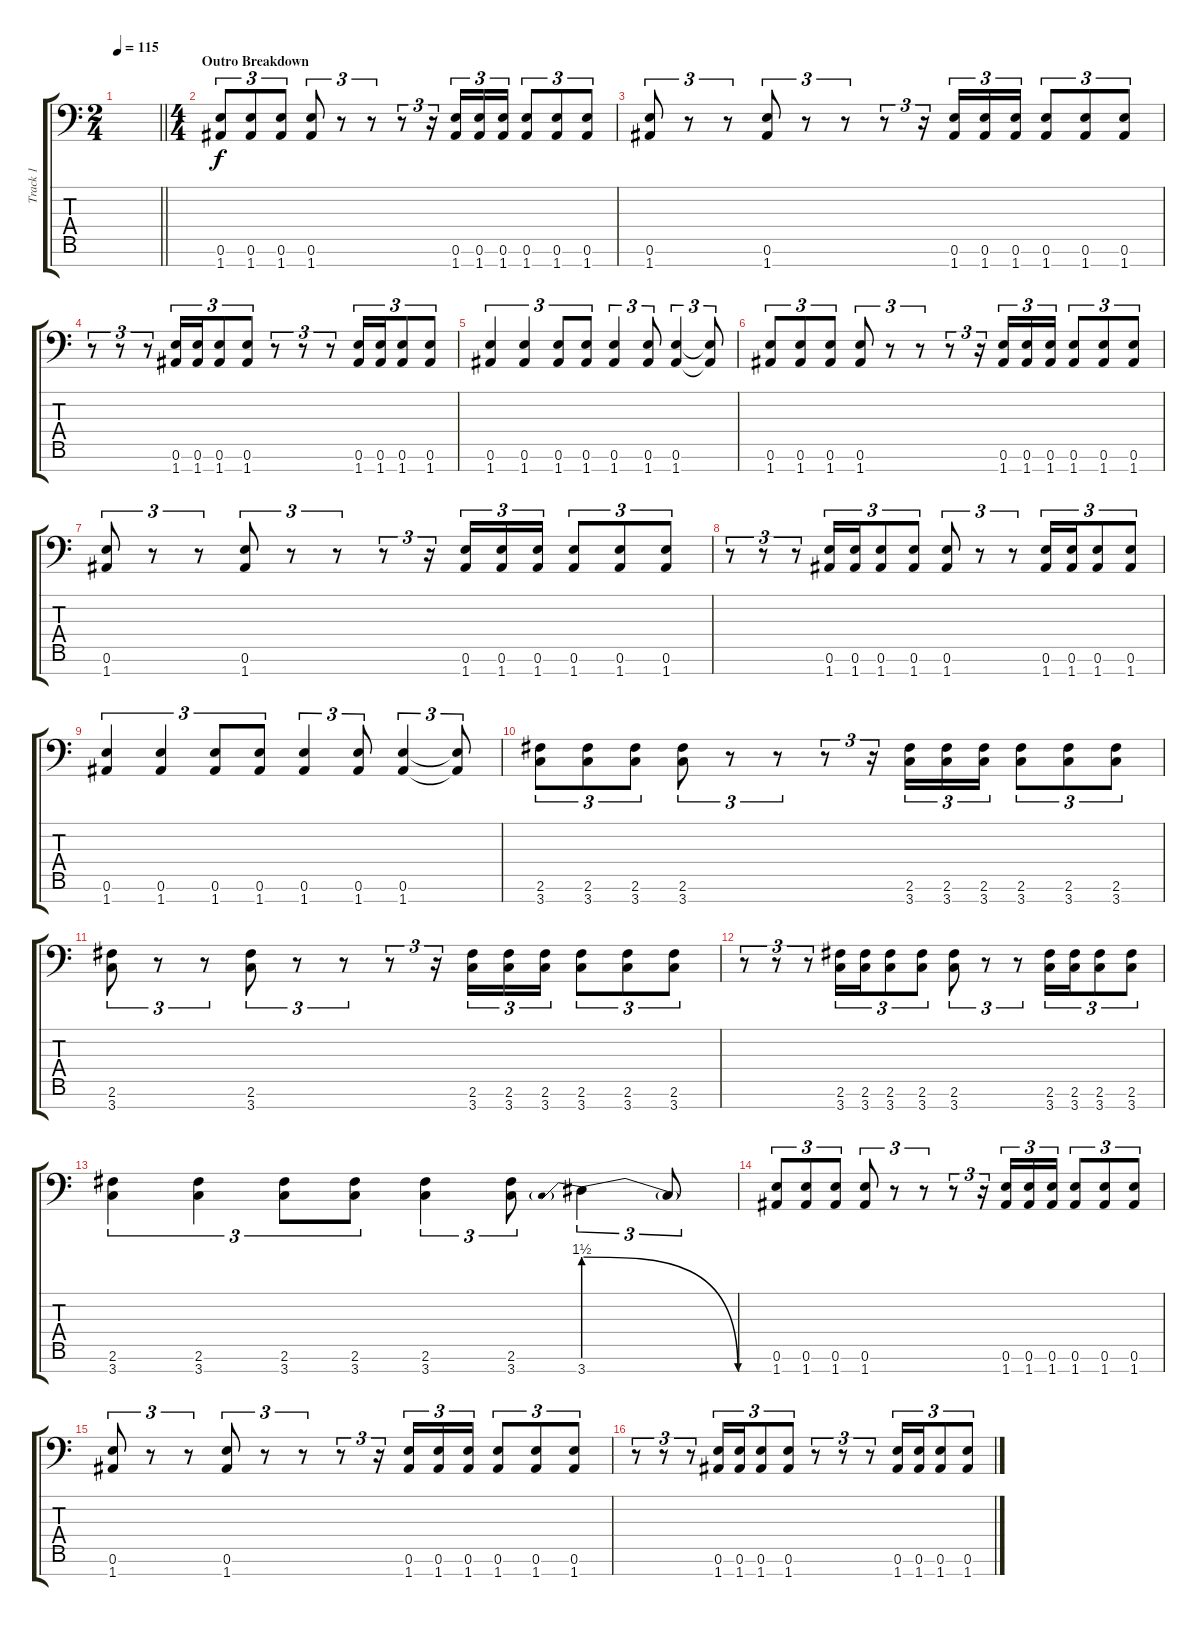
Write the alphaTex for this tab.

\track ("Track 1" "Track 1") {instrument distortionguitar}
\staff {score tabs}
\tuning (E4 B3 G3 D3 A2 E2 A1) {hide}
\ts (2 4)
\tempo 115
\clef f4
\barLineRight lightlight
\ks c
|
\ts (4 4)
\section ("" "Outro Breakdown")
(0.6 1.7).8{tu (3 2)} (0.6 1.7).8{tu (3 2)} (0.6 1.7).8{tu (3 2)} (0.6 1.7).8{tu (3 2)} r.8{tu (3 2)} r.8{tu (3 2)} r.8{tu (3 2)} r.16{tu (3 2)} (0.6 1.7).16{tu (3 2)} (0.6 1.7).16{tu (3 2)} (0.6 1.7).16{tu (3 2)} (0.6 1.7).8{tu (3 2)} (0.6 1.7).8{tu (3 2)} (0.6 1.7).8{tu (3 2)} |
(0.6 1.7).8{tu (3 2)} r.8{tu (3 2)} r.8{tu (3 2)} (0.6 1.7).8{tu (3 2)} r.8{tu (3 2)} r.8{tu (3 2)} r.8{tu (3 2)} r.16{tu (3 2)} (0.6 1.7).16{tu (3 2)} (0.6 1.7).16{tu (3 2)} (0.6 1.7).16{tu (3 2)} (0.6 1.7).8{tu (3 2)} (0.6 1.7).8{tu (3 2)} (0.6 1.7).8{tu (3 2)} |
r.8{tu (3 2)} r.8{tu (3 2)} r.8{tu (3 2)} (0.6 1.7).16{tu (3 2)} (0.6 1.7).16{tu (3 2)} (0.6 1.7).8{tu (3 2)} (0.6 1.7).8{tu (3 2)} r.8{tu (3 2)} r.8{tu (3 2)} r.8{tu (3 2)} (0.6 1.7).16{tu (3 2)} (0.6 1.7).16{tu (3 2)} (0.6 1.7).8{tu (3 2)} (0.6 1.7).8{tu (3 2)} |
(0.6 1.7).4{tu (3 2)} (0.6 1.7).4{tu (3 2)} (0.6 1.7).8{tu (3 2)} (0.6 1.7).8{tu (3 2)} (0.6 1.7).4{tu (3 2)} (0.6 1.7).8{tu (3 2)} (0.6 1.7).4{tu (3 2)} (0.6{t} 1.7{t}).8{tu (3 2)} |
(0.6 1.7).8{tu (3 2)} (0.6 1.7).8{tu (3 2)} (0.6 1.7).8{tu (3 2)} (0.6 1.7).8{tu (3 2)} r.8{tu (3 2)} r.8{tu (3 2)} r.8{tu (3 2)} r.16{tu (3 2)} (0.6 1.7).16{tu (3 2)} (0.6 1.7).16{tu (3 2)} (0.6 1.7).16{tu (3 2)} (0.6 1.7).8{tu (3 2)} (0.6 1.7).8{tu (3 2)} (0.6 1.7).8{tu (3 2)} |
(0.6 1.7).8{tu (3 2)} r.8{tu (3 2)} r.8{tu (3 2)} (0.6 1.7).8{tu (3 2)} r.8{tu (3 2)} r.8{tu (3 2)} r.8{tu (3 2)} r.16{tu (3 2)} (0.6 1.7).16{tu (3 2)} (0.6 1.7).16{tu (3 2)} (0.6 1.7).16{tu (3 2)} (0.6 1.7).8{tu (3 2)} (0.6 1.7).8{tu (3 2)} (0.6 1.7).8{tu (3 2)} |
r.8{tu (3 2)} r.8{tu (3 2)} r.8{tu (3 2)} (0.6 1.7).16{tu (3 2)} (0.6 1.7).16{tu (3 2)} (0.6 1.7).8{tu (3 2)} (0.6 1.7).8{tu (3 2)} (0.6 1.7).8{tu (3 2)} r.8{tu (3 2)} r.8{tu (3 2)} (0.6 1.7).16{tu (3 2)} (0.6 1.7).16{tu (3 2)} (0.6 1.7).8{tu (3 2)} (0.6 1.7).8{tu (3 2)} |
(0.6 1.7).4{tu (3 2)} (0.6 1.7).4{tu (3 2)} (0.6 1.7).8{tu (3 2)} (0.6 1.7).8{tu (3 2)} (0.6 1.7).4{tu (3 2)} (0.6 1.7).8{tu (3 2)} (0.6 1.7).4{tu (3 2)} (0.6{t} 1.7{t}).8{tu (3 2)} |
(2.6 3.7).8{tu (3 2)} (2.6 3.7).8{tu (3 2)} (2.6 3.7).8{tu (3 2)} (2.6 3.7).8{tu (3 2)} r.8{tu (3 2)} r.8{tu (3 2)} r.8{tu (3 2)} r.16{tu (3 2)} (2.6 3.7).16{tu (3 2)} (2.6 3.7).16{tu (3 2)} (2.6 3.7).16{tu (3 2)} (2.6 3.7).8{tu (3 2)} (2.6 3.7).8{tu (3 2)} (2.6 3.7).8{tu (3 2)} |
(2.6 3.7).8{tu (3 2)} r.8{tu (3 2)} r.8{tu (3 2)} (2.6 3.7).8{tu (3 2)} r.8{tu (3 2)} r.8{tu (3 2)} r.8{tu (3 2)} r.16{tu (3 2)} (2.6 3.7).16{tu (3 2)} (2.6 3.7).16{tu (3 2)} (2.6 3.7).16{tu (3 2)} (2.6 3.7).8{tu (3 2)} (2.6 3.7).8{tu (3 2)} (2.6 3.7).8{tu (3 2)} |
r.8{tu (3 2)} r.8{tu (3 2)} r.8{tu (3 2)} (2.6 3.7).16{tu (3 2)} (2.6 3.7).16{tu (3 2)} (2.6 3.7).8{tu (3 2)} (2.6 3.7).8{tu (3 2)} (2.6 3.7).8{tu (3 2)} r.8{tu (3 2)} r.8{tu (3 2)} (2.6 3.7).16{tu (3 2)} (2.6 3.7).16{tu (3 2)} (2.6 3.7).8{tu (3 2)} (2.6 3.7).8{tu (3 2)} |
(2.6 3.7).4{tu (3 2)} (2.6 3.7).4{tu (3 2)} (2.6 3.7).8{tu (3 2)} (2.6 3.7).8{tu (3 2)} (2.6 3.7).4{tu (3 2)} (2.6 3.7).8{tu (3 2)} 3.7{be (prebendrelease 0 6 60 0)}.4{tu (3 2)} 3.7{t}.8{tu (3 2)} |
(0.6 1.7).8{tu (3 2)} (0.6 1.7).8{tu (3 2)} (0.6 1.7).8{tu (3 2)} (0.6 1.7).8{tu (3 2)} r.8{tu (3 2)} r.8{tu (3 2)} r.8{tu (3 2)} r.16{tu (3 2)} (0.6 1.7).16{tu (3 2)} (0.6 1.7).16{tu (3 2)} (0.6 1.7).16{tu (3 2)} (0.6 1.7).8{tu (3 2)} (0.6 1.7).8{tu (3 2)} (0.6 1.7).8{tu (3 2)} |
(0.6 1.7).8{tu (3 2)} r.8{tu (3 2)} r.8{tu (3 2)} (0.6 1.7).8{tu (3 2)} r.8{tu (3 2)} r.8{tu (3 2)} r.8{tu (3 2)} r.16{tu (3 2)} (0.6 1.7).16{tu (3 2)} (0.6 1.7).16{tu (3 2)} (0.6 1.7).16{tu (3 2)} (0.6 1.7).8{tu (3 2)} (0.6 1.7).8{tu (3 2)} (0.6 1.7).8{tu (3 2)} |
r.8{tu (3 2)} r.8{tu (3 2)} r.8{tu (3 2)} (0.6 1.7).16{tu (3 2)} (0.6 1.7).16{tu (3 2)} (0.6 1.7).8{tu (3 2)} (0.6 1.7).8{tu (3 2)} r.8{tu (3 2)} r.8{tu (3 2)} r.8{tu (3 2)} (0.6 1.7).16{tu (3 2)} (0.6 1.7).16{tu (3 2)} (0.6 1.7).8{tu (3 2)} (0.6 1.7).8{tu (3 2)}
